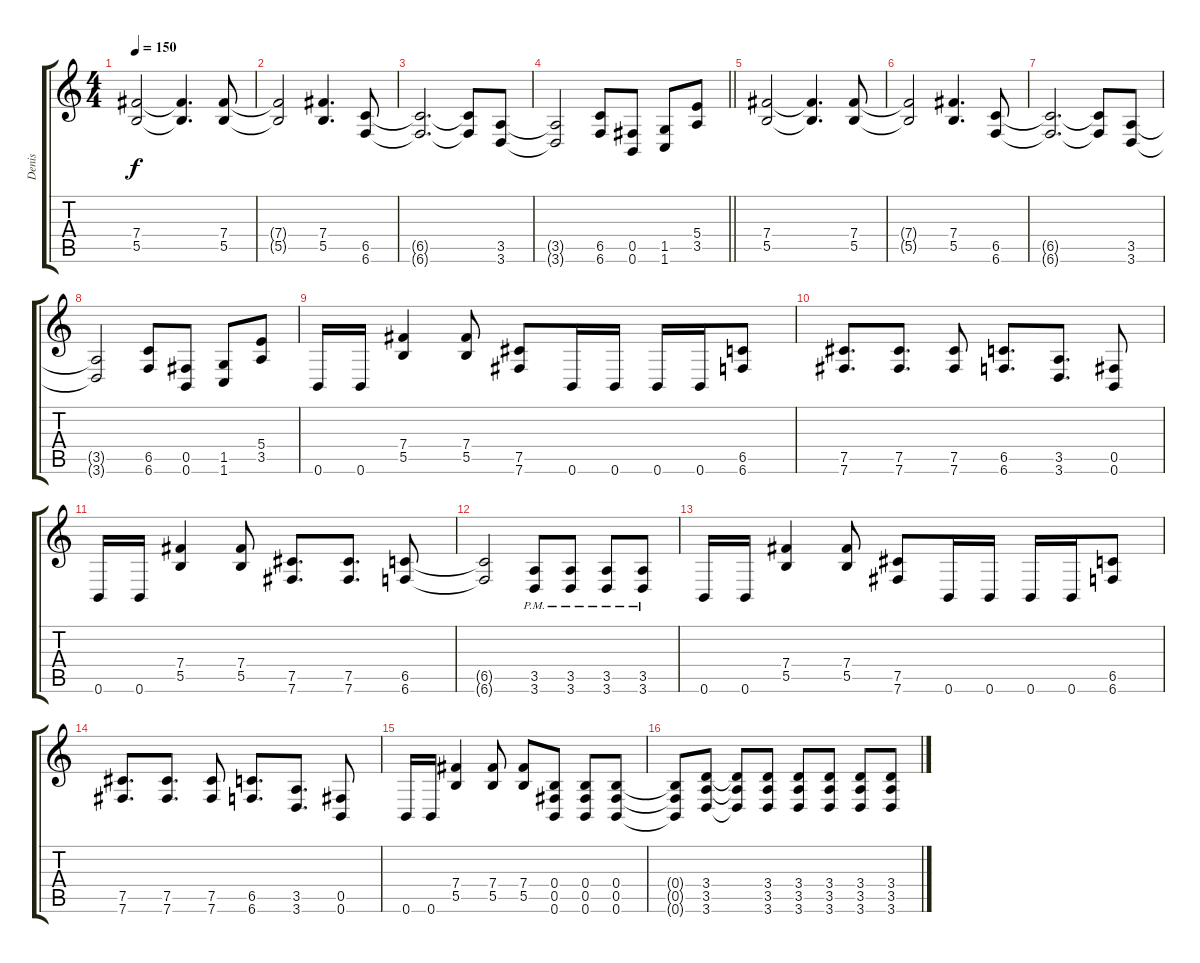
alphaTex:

\track ("Denis" "Denis") {instrument distortionguitar}
\staff {score tabs}
\tuning (Db4 Ab3 E3 B2 Gb2 B1) {hide}
\ts (4 4)
\tempo 150
\clef g2
\ks c
(7.4 5.5).2{dy f} (7.4{t} 5.5{t}).4{d} (7.4 5.5).8 |
(7.4{t} 5.5{t}).2 (7.4 5.5).4{d} (6.5 6.6).8 |
(6.5{t} 6.6{t}).2{d} (6.5{t} 6.6{t}).8 (3.5 3.6).8 |
\barLineRight lightlight
(3.5{t} 3.6{t}).2 (6.5 6.6).8 (0.5 0.6).8 (1.5 1.6).8 (5.4 3.5).8 |
(7.4 5.5).2 (7.4{t} 5.5{t}).4{d} (7.4 5.5).8 |
(7.4{t} 5.5{t}).2 (7.4 5.5).4{d} (6.5 6.6).8 |
(6.5{t} 6.6{t}).2{d} (6.5{t} 6.6{t}).8 (3.5 3.6).8 |
(3.5{t} 3.6{t}).2 (6.5 6.6).8 (0.5 0.6).8 (1.5 1.6).8 (5.4 3.5).8 |
0.6.16 0.6.16 (7.4 5.5).4 (7.4 5.5).8 (7.5 7.6).8 0.6.16 0.6.16 0.6.16 0.6.16 (6.5 6.6).8 |
(7.5 7.6).8{d} (7.5 7.6).8{d} (7.5 7.6).8 (6.5 6.6).8{d} (3.5 3.6).8{d} (0.5 0.6).8 |
0.6.16 0.6.16 (7.4 5.5).4 (7.4 5.5).8 (7.5 7.6).8{d} (7.5 7.6).8{d} (6.5 6.6).8 |
(6.5{t} 6.6{t}).2 (3.5{pm} 3.6{pm}).8 (3.5{pm} 3.6{pm}).8 (3.5{pm} 3.6{pm}).8 (3.5{pm} 3.6{pm}).8 |
0.6.16 0.6.16 (7.4 5.5).4 (7.4 5.5).8 (7.5 7.6).8 0.6.16 0.6.16 0.6.16 0.6.16 (6.5 6.6).8 |
(7.5 7.6).8{d} (7.5 7.6).8{d} (7.5 7.6).8 (6.5 6.6).8{d} (3.5 3.6).8{d} (0.5 0.6).8 |
0.6.16 0.6.16 (7.4 5.5).4 (7.4 5.5).8 (7.4 5.5).8 (0.4 0.5 0.6).8 (0.4 0.5 0.6).8 (0.4 0.5 0.6).8 |
(0.4{t} 0.5{t} 0.6{t}).8 (3.4 3.5 3.6).8 (3.4{t} 3.5{t} 3.6{t}).8 (3.4 3.5 3.6).8 (3.4 3.5 3.6).8 (3.4 3.5 3.6).8 (3.4 3.5 3.6).8 (3.4 3.5 3.6).8
